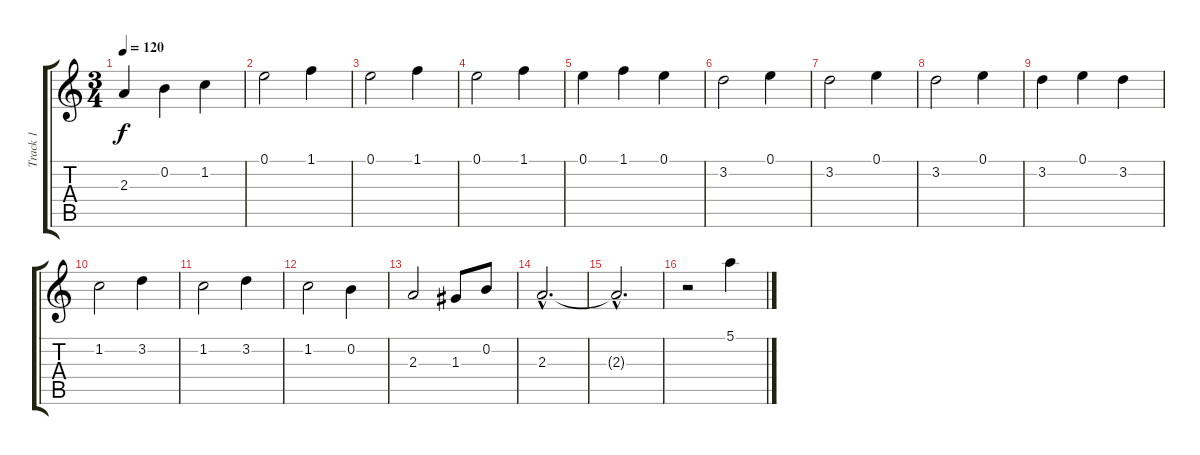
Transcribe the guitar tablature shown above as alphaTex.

\track ("Track 1" "Track 1") {instrument acousticguitarnylon}
\staff {score tabs}
\tuning (E4 B3 G3 D3 A2 E2) {hide}
\ts (3 4)
\tempo 120
\clef g2
\ks c
2.3.4{dy f} 0.2.4 1.2.4 |
0.1.2 1.1.4 |
0.1.2 1.1.4 |
0.1.2 1.1.4 |
0.1.4 1.1.4 0.1.4 |
3.2.2 0.1.4 |
3.2.2 0.1.4 |
3.2.2 0.1.4 |
3.2.4 0.1.4 3.2.4 |
1.2.2 3.2.4 |
1.2.2 3.2.4 |
1.2.2 0.2.4 |
2.3.2 1.3.8 0.2.8 |
2.3{hac}.2{d} |
2.3{hac t}.2{d} |
r.2 5.1.4
